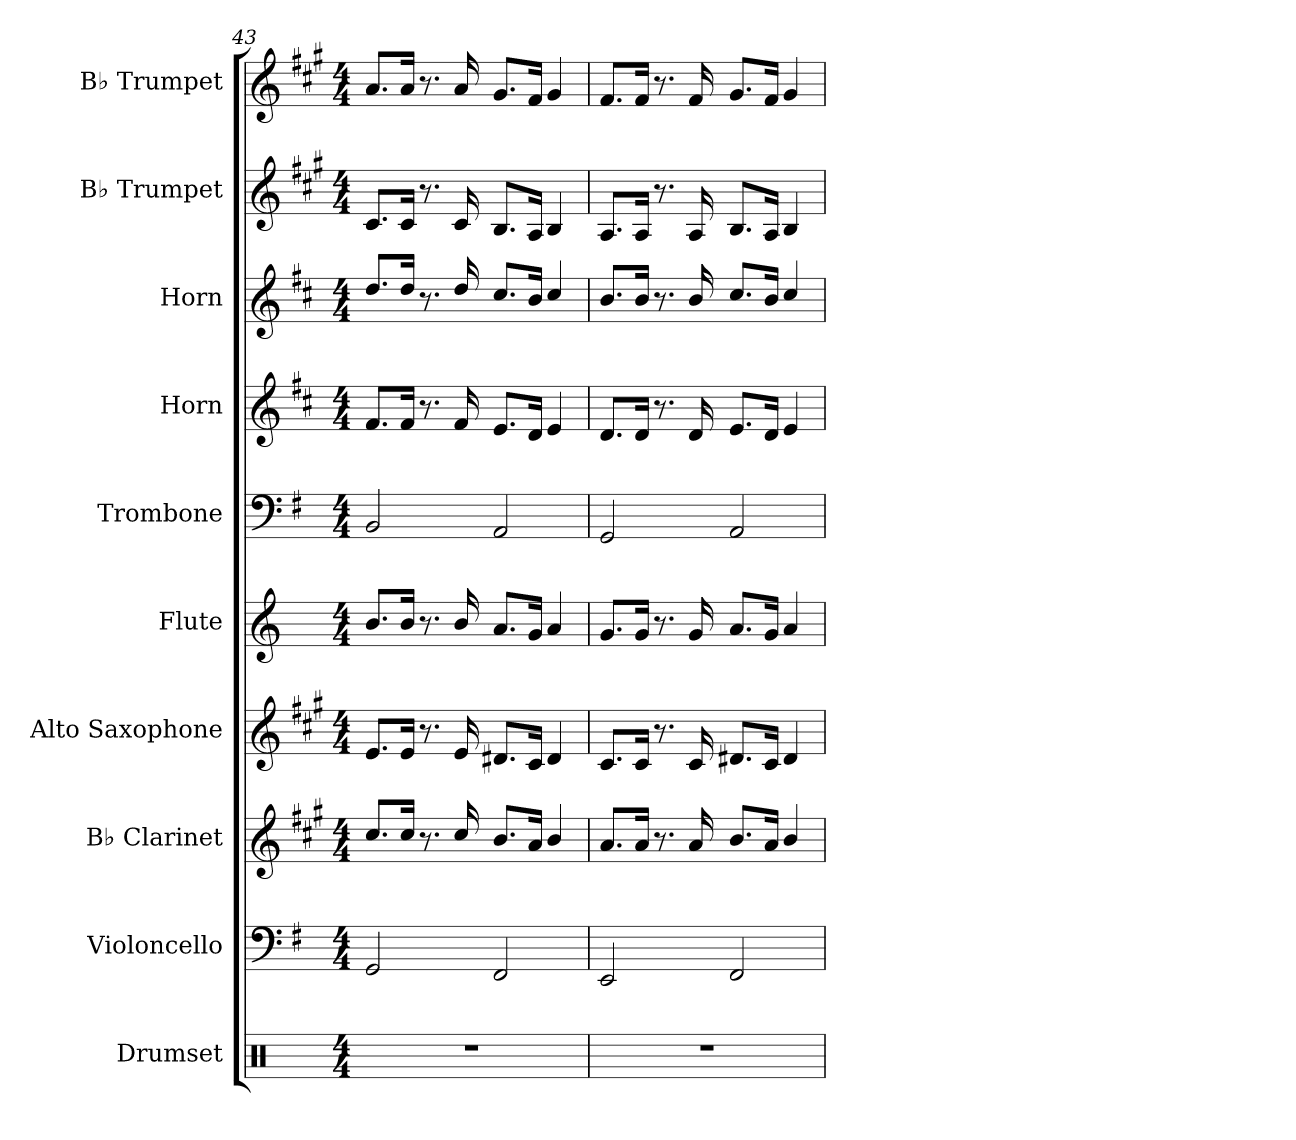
**kern	**kern	**kern	**kern	**kern	**kern	**kern	**kern	**kern	**kern
*part10	*part9	*part8	*part7	*part6	*part5	*part4	*part3	*part2	*part1
*staff10	*staff9	*staff8	*staff7	*staff6	*staff5	*staff4	*staff3	*staff2	*staff1
*I"Drumset	*I"Violoncello	*I"B♭ Clarinet	*I"Alto Saxophone	*I"Flute	*I"Trombone	*I"Horn	*I"Horn	*I"B♭ Trumpet	*I"B♭ Trumpet
*I'Drs.	*I'Vlc.	*I'B♭ Cl.	*I'A. Sax.	*I'Fl.	*I'Trb.	*I'Hn.	*I'Hn.	*I'B♭ Tpt.	*I'B♭ Tpt.
*clefX	*clefF4	*clefG2	*clefG2	*clefG2	*clefF4	*clefG2	*clefG2	*clefG2	*clefG2
*	*	*ITrd1c2	*ITrd5c9	*	*	*ITrd4c7	*ITrd4c7	*ITrd1c2	*ITrd1c2
*k[]	*k[f#]	*k[f#]	*k[]	*k[]	*k[f#]	*k[f#]	*k[f#]	*k[f#]	*k[f#]
*C:	*G:	*G:	*C:	*C:	*G:	*G:	*G:	*G:	*G:
*M4/4	*M4/4	*M4/4	*M4/4	*M4/4	*M4/4	*M4/4	*M4/4	*M4/4	*M4/4
=43	=43	=43	=43	=43	=43	=43	=43	=43	=43
1r	2GG/	8.b/L	8.G/L	8.b/L	2BB/	8.B/L	8.g/L	8.B/L	8.g/L
.	.	16b/Jk	16G/Jk	16b/Jk	.	16B/Jk	16g/Jk	16B/Jk	16g/Jk
.	.	8.r	8.r	8.r	.	8.r	8.r	8.r	8.r
.	.	16b/	16G/	16b/	.	16B/	16g/	16B/	16g/
.	2FF#/	8.a/L	8.F#X/L	8.a/L	2AA/	8.A/L	8.f#/L	8.A/L	8.f#/L
.	.	16g/Jk	16E/Jk	16g/Jk	.	16G/Jk	16e/Jk	16G/Jk	16e/Jk
.	.	4a/	4F#/	4a/	.	4A/	4f#/	4A/	4f#/
!!LO:PB:g=z
=44	=44	=44	=44	=44	=44	=44	=44	=44	=44
1r	2EE/	8.g/L	8.E/L	8.g/L	2GG/	8.G/L	8.e/L	8.G/L	8.e/L
.	.	16g/Jk	16E/Jk	16g/Jk	.	16G/Jk	16e/Jk	16G/Jk	16e/Jk
.	.	8.r	8.r	8.r	.	8.r	8.r	8.r	8.r
.	.	16g/	16E/	16g/	.	16G/	16e/	16G/	16e/
.	2FF#/	8.a/L	8.F#X/L	8.a/L	2AA/	8.A/L	8.f#/L	8.A/L	8.f#/L
.	.	16g/Jk	16E/Jk	16g/Jk	.	16G/Jk	16e/Jk	16G/Jk	16e/Jk
.	.	4a/	4F#/	4a/	.	4A/	4f#/	4A/	4f#/
=	=	=	=	=	=	=	=	=	=
*-	*-	*-	*-	*-	*-	*-	*-	*-	*-
